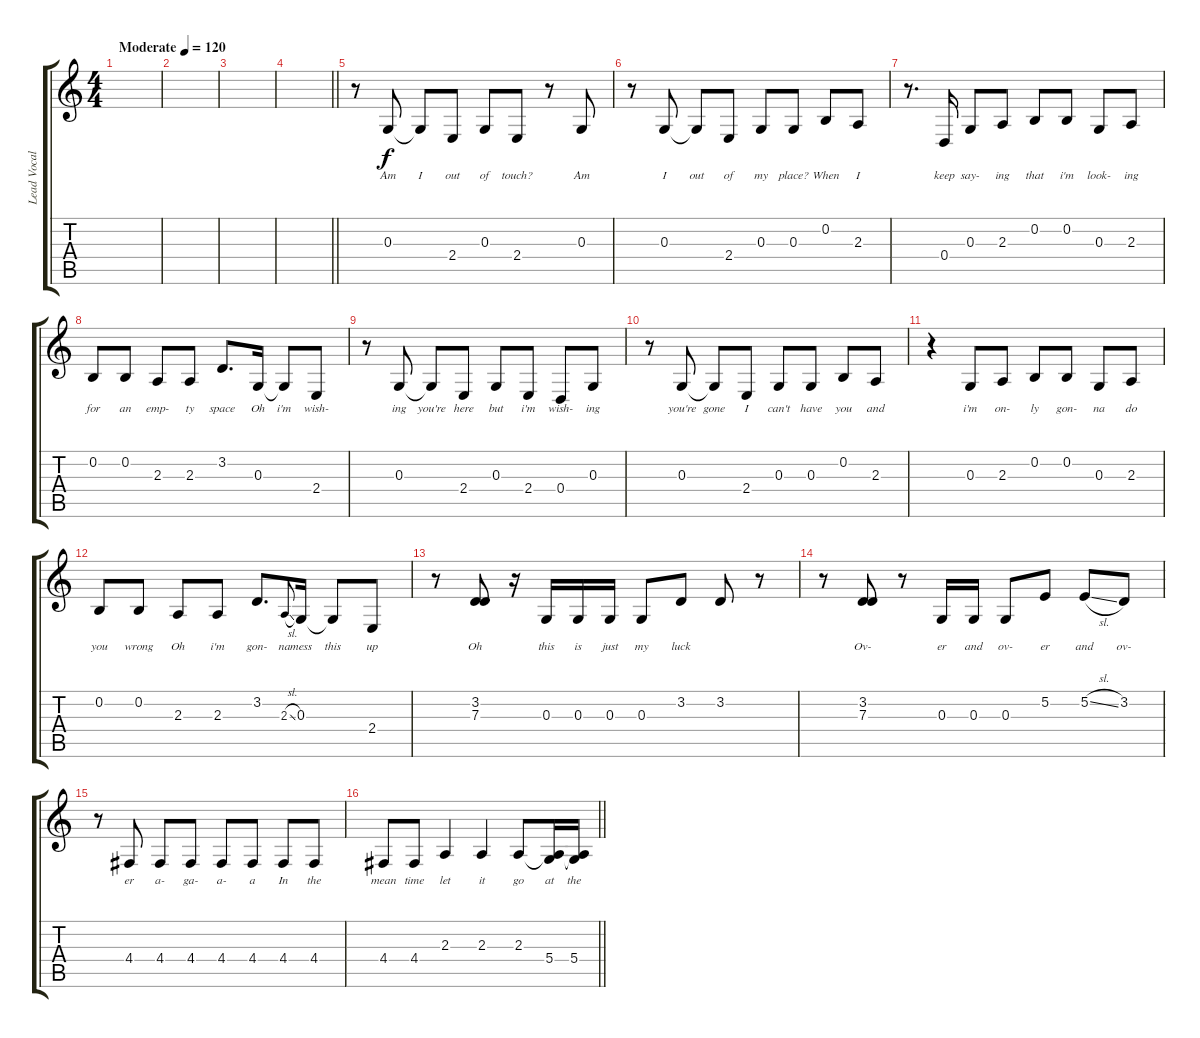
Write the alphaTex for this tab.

\track ("Lead Vocals" "Lead Vocal") {instrument voiceoohs}
\staff {score tabs}
\tuning (E4 B3 G3 D3 A2 E2) {hide}
\ts (4 4)
\tempo (120 "Moderate")
\clef g2
\ks c
|
|
|
\barLineRight lightlight
|
r.8 0.3.8{lyrics (0 "Am") lyrics (1 "") lyrics (2 "") lyrics (3 "") lyrics (4 "")} 0.3{t}.8{lyrics (0 "I") lyrics (1 "") lyrics (2 "") lyrics (3 "") lyrics (4 "")} 2.4.8{lyrics (0 "out") lyrics (1 "") lyrics (2 "") lyrics (3 "") lyrics (4 "")} 0.3.8{lyrics (0 "of") lyrics (1 "") lyrics (2 "") lyrics (3 "") lyrics (4 "")} 2.4.8{lyrics (0 "touch?") lyrics (1 "") lyrics (2 "") lyrics (3 "") lyrics (4 "")} r.8 0.3.8{lyrics (0 "Am") lyrics (1 "") lyrics (2 "") lyrics (3 "") lyrics (4 "")} |
r.8 0.3.8{lyrics (0 "I") lyrics (1 "") lyrics (2 "") lyrics (3 "") lyrics (4 "")} 0.3{t}.8{lyrics (0 "out") lyrics (1 "") lyrics (2 "") lyrics (3 "") lyrics (4 "")} 2.4.8{lyrics (0 "of") lyrics (1 "") lyrics (2 "") lyrics (3 "") lyrics (4 "")} 0.3.8{lyrics (0 "my") lyrics (1 "") lyrics (2 "") lyrics (3 "") lyrics (4 "")} 0.3.8{lyrics (0 "place?") lyrics (1 "") lyrics (2 "") lyrics (3 "") lyrics (4 "")} 0.2.8{lyrics (0 "When") lyrics (1 "") lyrics (2 "") lyrics (3 "") lyrics (4 "")} 2.3.8{lyrics (0 "I") lyrics (1 "") lyrics (2 "") lyrics (3 "") lyrics (4 "")} |
r.8{d} 0.4.16{lyrics (0 "keep") lyrics (1 "") lyrics (2 "") lyrics (3 "") lyrics (4 "")} 0.3.8{lyrics (0 "say-") lyrics (1 "") lyrics (2 "") lyrics (3 "") lyrics (4 "")} 2.3.8{lyrics (0 "ing") lyrics (1 "") lyrics (2 "") lyrics (3 "") lyrics (4 "")} 0.2.8{lyrics (0 "that") lyrics (1 "") lyrics (2 "") lyrics (3 "") lyrics (4 "")} 0.2.8{lyrics (0 "i'm") lyrics (1 "") lyrics (2 "") lyrics (3 "") lyrics (4 "")} 0.3.8{lyrics (0 "look-") lyrics (1 "") lyrics (2 "") lyrics (3 "") lyrics (4 "")} 2.3.8{lyrics (0 "ing") lyrics (1 "") lyrics (2 "") lyrics (3 "") lyrics (4 "")} |
0.2.8{lyrics (0 "for") lyrics (1 "") lyrics (2 "") lyrics (3 "") lyrics (4 "")} 0.2.8{lyrics (0 "an") lyrics (1 "") lyrics (2 "") lyrics (3 "") lyrics (4 "")} 2.3.8{lyrics (0 "emp-") lyrics (1 "") lyrics (2 "") lyrics (3 "") lyrics (4 "")} 2.3.8{lyrics (0 "ty") lyrics (1 "") lyrics (2 "") lyrics (3 "") lyrics (4 "")} 3.2.8{d lyrics (0 "space") lyrics (1 "") lyrics (2 "") lyrics (3 "") lyrics (4 "")} 0.3.16{lyrics (0 "Oh") lyrics (1 "") lyrics (2 "") lyrics (3 "") lyrics (4 "")} 0.3{t}.8{lyrics (0 "i'm") lyrics (1 "") lyrics (2 "") lyrics (3 "") lyrics (4 "")} 2.4.8{lyrics (0 "wish-") lyrics (1 "") lyrics (2 "") lyrics (3 "") lyrics (4 "")} |
r.8 0.3.8{lyrics (0 "ing") lyrics (1 "") lyrics (2 "") lyrics (3 "") lyrics (4 "")} 0.3{t}.8{lyrics (0 "you're") lyrics (1 "") lyrics (2 "") lyrics (3 "") lyrics (4 "")} 2.4.8{lyrics (0 "here") lyrics (1 "") lyrics (2 "") lyrics (3 "") lyrics (4 "")} 0.3.8{lyrics (0 "but") lyrics (1 "") lyrics (2 "") lyrics (3 "") lyrics (4 "")} 2.4.8{lyrics (0 "i'm") lyrics (1 "") lyrics (2 "") lyrics (3 "") lyrics (4 "")} 0.4.8{lyrics (0 "wish-") lyrics (1 "") lyrics (2 "") lyrics (3 "") lyrics (4 "")} 0.3.8{lyrics (0 "ing") lyrics (1 "") lyrics (2 "") lyrics (3 "") lyrics (4 "")} |
r.8 0.3.8{lyrics (0 "you're") lyrics (1 "") lyrics (2 "") lyrics (3 "") lyrics (4 "")} 0.3{t}.8{lyrics (0 "gone") lyrics (1 "") lyrics (2 "") lyrics (3 "") lyrics (4 "")} 2.4.8{lyrics (0 "I") lyrics (1 "") lyrics (2 "") lyrics (3 "") lyrics (4 "")} 0.3.8{lyrics (0 "can't") lyrics (1 "") lyrics (2 "") lyrics (3 "") lyrics (4 "")} 0.3.8{lyrics (0 "have") lyrics (1 "") lyrics (2 "") lyrics (3 "") lyrics (4 "")} 0.2.8{lyrics (0 "you") lyrics (1 "") lyrics (2 "") lyrics (3 "") lyrics (4 "")} 2.3.8{lyrics (0 "and") lyrics (1 "") lyrics (2 "") lyrics (3 "") lyrics (4 "")} |
r.4 0.3.8{lyrics (0 "i'm") lyrics (1 "") lyrics (2 "") lyrics (3 "") lyrics (4 "")} 2.3.8{lyrics (0 "on-") lyrics (1 "") lyrics (2 "") lyrics (3 "") lyrics (4 "")} 0.2.8{lyrics (0 "ly") lyrics (1 "") lyrics (2 "") lyrics (3 "") lyrics (4 "")} 0.2.8{lyrics (0 "gon-") lyrics (1 "") lyrics (2 "") lyrics (3 "") lyrics (4 "")} 0.3.8{lyrics (0 "na") lyrics (1 "") lyrics (2 "") lyrics (3 "") lyrics (4 "")} 2.3.8{lyrics (0 "do") lyrics (1 "") lyrics (2 "") lyrics (3 "") lyrics (4 "")} |
0.2.8{lyrics (0 "you") lyrics (1 "") lyrics (2 "") lyrics (3 "") lyrics (4 "")} 0.2.8{lyrics (0 "wrong") lyrics (1 "") lyrics (2 "") lyrics (3 "") lyrics (4 "")} 2.3.8{lyrics (0 "Oh") lyrics (1 "") lyrics (2 "") lyrics (3 "") lyrics (4 "")} 2.3.8{lyrics (0 "i'm") lyrics (1 "") lyrics (2 "") lyrics (3 "") lyrics (4 "")} 3.2.8{d lyrics (0 "gon-") lyrics (1 "") lyrics (2 "") lyrics (3 "") lyrics (4 "")} 2.3{sl}.8{lyrics (0 "na") lyrics (1 "") lyrics (2 "") lyrics (3 "") lyrics (4 "") gr onbeat} 0.3.16{lyrics (0 "mess") lyrics (1 "") lyrics (2 "") lyrics (3 "") lyrics (4 "")} 0.3{t}.8{lyrics (0 "this") lyrics (1 "") lyrics (2 "") lyrics (3 "") lyrics (4 "")} 2.4.8{lyrics (0 "up") lyrics (1 "") lyrics (2 "") lyrics (3 "") lyrics (4 "")} |
r.8 (3.2 7.3).8{lyrics (0 "Oh") lyrics (1 "") lyrics (2 "") lyrics (3 "") lyrics (4 "")} r.16 0.3.16{lyrics (0 "this") lyrics (1 "") lyrics (2 "") lyrics (3 "") lyrics (4 "")} 0.3.16{lyrics (0 "is") lyrics (1 "") lyrics (2 "") lyrics (3 "") lyrics (4 "")} 0.3.16{lyrics (0 "just") lyrics (1 "") lyrics (2 "") lyrics (3 "") lyrics (4 "")} 0.3.8{lyrics (0 "my") lyrics (1 "") lyrics (2 "") lyrics (3 "") lyrics (4 "")} 3.2.8{lyrics (0 "luck") lyrics (1 "") lyrics (2 "") lyrics (3 "") lyrics (4 "")} 3.2.8{lyrics (0 "") lyrics (1 "") lyrics (2 "") lyrics (3 "") lyrics (4 "")} r.8 |
r.8 (3.2 7.3).8{lyrics (0 "Ov-") lyrics (1 "") lyrics (2 "") lyrics (3 "") lyrics (4 "")} r.8 0.3.16{lyrics (0 "er") lyrics (1 "") lyrics (2 "") lyrics (3 "") lyrics (4 "")} 0.3.16{lyrics (0 "and") lyrics (1 "") lyrics (2 "") lyrics (3 "") lyrics (4 "")} 0.3.8{lyrics (0 "ov-") lyrics (1 "") lyrics (2 "") lyrics (3 "") lyrics (4 "")} 5.2.8{lyrics (0 "er") lyrics (1 "") lyrics (2 "") lyrics (3 "") lyrics (4 "")} 5.2{sl}.8{lyrics (0 "and") lyrics (1 "") lyrics (2 "") lyrics (3 "") lyrics (4 "")} 3.2.8{lyrics (0 "ov-") lyrics (1 "") lyrics (2 "") lyrics (3 "") lyrics (4 "")} |
r.8 4.4.8{lyrics (0 "er") lyrics (1 "") lyrics (2 "") lyrics (3 "") lyrics (4 "")} 4.4.8{lyrics (0 "a-") lyrics (1 "") lyrics (2 "") lyrics (3 "") lyrics (4 "")} 4.4.8{lyrics (0 "ga-") lyrics (1 "") lyrics (2 "") lyrics (3 "") lyrics (4 "")} 4.4.8{lyrics (0 "a-") lyrics (1 "") lyrics (2 "") lyrics (3 "") lyrics (4 "")} 4.4.8{lyrics (0 "a") lyrics (1 "") lyrics (2 "") lyrics (3 "") lyrics (4 "")} 4.4.8{lyrics (0 "In") lyrics (1 "") lyrics (2 "") lyrics (3 "") lyrics (4 "")} 4.4.8{lyrics (0 "the") lyrics (1 "") lyrics (2 "") lyrics (3 "") lyrics (4 "")} |
\barLineRight lightlight
4.4.8{lyrics (0 "mean") lyrics (1 "") lyrics (2 "") lyrics (3 "") lyrics (4 "")} 4.4.8{lyrics (0 "time") lyrics (1 "") lyrics (2 "") lyrics (3 "") lyrics (4 "")} 2.3.4{lyrics (0 "let") lyrics (1 "") lyrics (2 "") lyrics (3 "") lyrics (4 "")} 2.3.4{lyrics (0 "it") lyrics (1 "") lyrics (2 "") lyrics (3 "") lyrics (4 "")} 2.3.8{lyrics (0 "go") lyrics (1 "") lyrics (2 "") lyrics (3 "") lyrics (4 "")} (2.3{t} 5.4).16{lyrics (0 "at") lyrics (1 "") lyrics (2 "") lyrics (3 "") lyrics (4 "")} (2.3{t} 5.4).16{lyrics (0 "the") lyrics (1 "") lyrics (2 "") lyrics (3 "") lyrics (4 "")}
